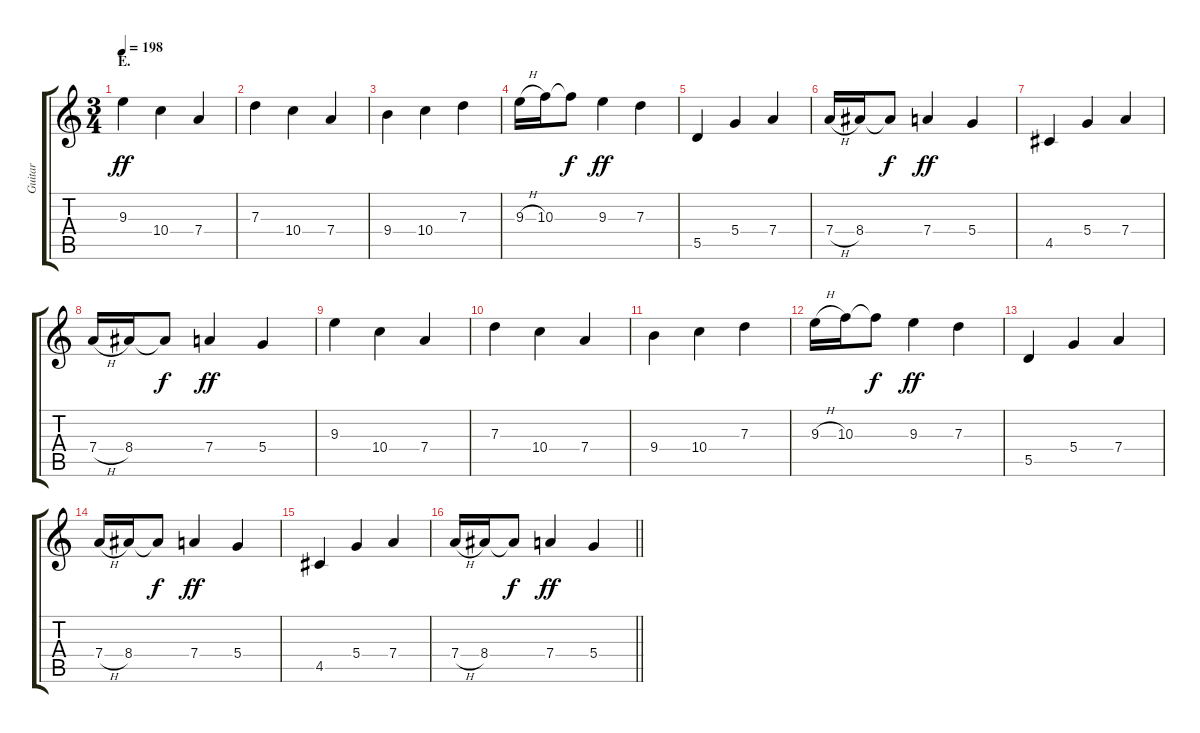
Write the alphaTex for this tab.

\track ("Guitar" "Guitar") {instrument distortionguitar}
\staff {score tabs}
\tuning (E4 B3 G3 D3 A2 D2) {hide}
\ts (3 4)
\section ("" "E.")
\tempo 198
\clef g2
\ks c
9.3.4{dy ff} 10.4.4 7.4.4 |
7.3.4 10.4.4 7.4.4 |
9.4.4 10.4.4 7.3.4 |
9.3{h}.16 10.3.16 10.3{t}.8{dy f} 9.3.4{dy ff} 7.3.4 |
5.5.4 5.4.4 7.4.4 |
7.4{h}.16 8.4.16 8.4{t}.8{dy f} 7.4.4{dy ff} 5.4.4 |
4.5.4 5.4.4 7.4.4 |
7.4{h}.16 8.4.16 8.4{t}.8{dy f} 7.4.4{dy ff} 5.4.4 |
9.3.4 10.4.4 7.4.4 |
7.3.4 10.4.4 7.4.4 |
9.4.4 10.4.4 7.3.4 |
9.3{h}.16 10.3.16 10.3{t}.8{dy f} 9.3.4{dy ff} 7.3.4 |
5.5.4 5.4.4 7.4.4 |
7.4{h}.16 8.4.16 8.4{t}.8{dy f} 7.4.4{dy ff} 5.4.4 |
4.5.4 5.4.4 7.4.4 |
\barLineRight lightlight
7.4{h}.16 8.4.16 8.4{t}.8{dy f} 7.4.4{dy ff} 5.4.4
